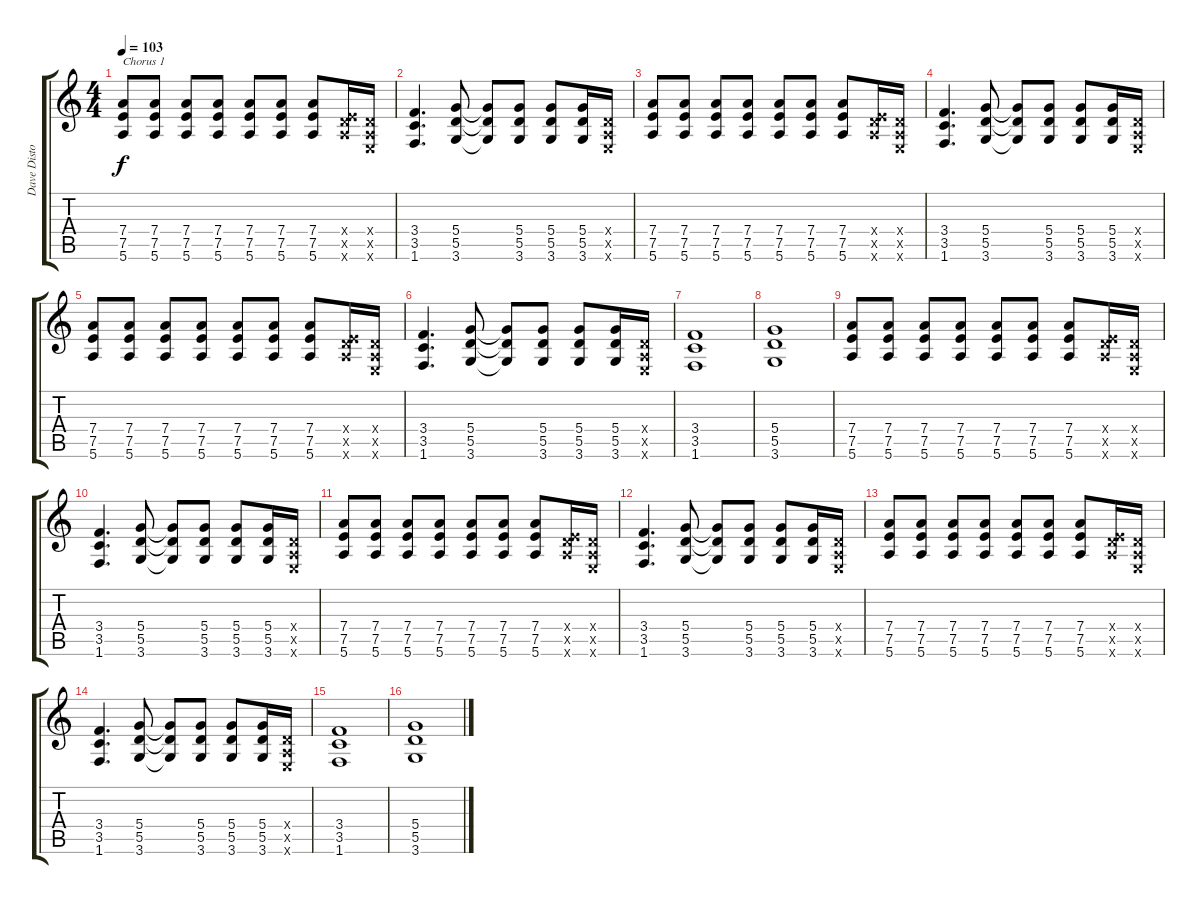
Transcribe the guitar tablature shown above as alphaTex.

\track ("Dave Distortion" "Dave Disto") {instrument distortionguitar}
\staff {score tabs}
\tuning (E4 B3 G3 D3 A2 E2) {hide}
\ts (4 4)
\tempo 103
\clef g2
\ks c
(7.4 7.5 5.6).8{txt "Chorus 1" dy f} (7.4 7.5 5.6).8 (7.4 7.5 5.6).8 (7.4 7.5 5.6).8 (7.4 7.5 5.6).8 (7.4 7.5 5.6).8 (7.4 7.5 5.6).8 (0.4{x} 7.5{x} 5.6{x}).16 (0.4{x} 0.5{x} 0.6{x}).16 |
(3.4 3.5 1.6).4{d} (5.4 5.5 3.6).8 (5.4{t} 5.5{t} 3.6{t}).8 (5.4 5.5 3.6).8 (5.4 5.5 3.6).8 (5.4 5.5 3.6).16 (0.4{x} 0.5{x} 0.6{x}).16 |
(7.4 7.5 5.6).8 (7.4 7.5 5.6).8 (7.4 7.5 5.6).8 (7.4 7.5 5.6).8 (7.4 7.5 5.6).8 (7.4 7.5 5.6).8 (7.4 7.5 5.6).8 (0.4{x} 7.5{x} 5.6{x}).16 (0.4{x} 0.5{x} 0.6{x}).16 |
(3.4 3.5 1.6).4{d} (5.4 5.5 3.6).8 (5.4{t} 5.5{t} 3.6{t}).8 (5.4 5.5 3.6).8 (5.4 5.5 3.6).8 (5.4 5.5 3.6).16 (0.4{x} 0.5{x} 0.6{x}).16 |
(7.4 7.5 5.6).8 (7.4 7.5 5.6).8 (7.4 7.5 5.6).8 (7.4 7.5 5.6).8 (7.4 7.5 5.6).8 (7.4 7.5 5.6).8 (7.4 7.5 5.6).8 (0.4{x} 7.5{x} 5.6{x}).16 (0.4{x} 0.5{x} 0.6{x}).16 |
(3.4 3.5 1.6).4{d} (5.4 5.5 3.6).8 (5.4{t} 5.5{t} 3.6{t}).8 (5.4 5.5 3.6).8 (5.4 5.5 3.6).8 (5.4 5.5 3.6).16 (0.4{x} 0.5{x} 0.6{x}).16 |
(3.4 3.5 1.6).1 |
(5.4 5.5 3.6).1 |
(7.4 7.5 5.6).8 (7.4 7.5 5.6).8 (7.4 7.5 5.6).8 (7.4 7.5 5.6).8 (7.4 7.5 5.6).8 (7.4 7.5 5.6).8 (7.4 7.5 5.6).8 (0.4{x} 7.5{x} 5.6{x}).16 (0.4{x} 0.5{x} 0.6{x}).16 |
(3.4 3.5 1.6).4{d} (5.4 5.5 3.6).8 (5.4{t} 5.5{t} 3.6{t}).8 (5.4 5.5 3.6).8 (5.4 5.5 3.6).8 (5.4 5.5 3.6).16 (0.4{x} 0.5{x} 0.6{x}).16 |
(7.4 7.5 5.6).8 (7.4 7.5 5.6).8 (7.4 7.5 5.6).8 (7.4 7.5 5.6).8 (7.4 7.5 5.6).8 (7.4 7.5 5.6).8 (7.4 7.5 5.6).8 (0.4{x} 7.5{x} 5.6{x}).16 (0.4{x} 0.5{x} 0.6{x}).16 |
(3.4 3.5 1.6).4{d} (5.4 5.5 3.6).8 (5.4{t} 5.5{t} 3.6{t}).8 (5.4 5.5 3.6).8 (5.4 5.5 3.6).8 (5.4 5.5 3.6).16 (0.4{x} 0.5{x} 0.6{x}).16 |
(7.4 7.5 5.6).8 (7.4 7.5 5.6).8 (7.4 7.5 5.6).8 (7.4 7.5 5.6).8 (7.4 7.5 5.6).8 (7.4 7.5 5.6).8 (7.4 7.5 5.6).8 (0.4{x} 7.5{x} 5.6{x}).16 (0.4{x} 0.5{x} 0.6{x}).16 |
(3.4 3.5 1.6).4{d} (5.4 5.5 3.6).8 (5.4{t} 5.5{t} 3.6{t}).8 (5.4 5.5 3.6).8 (5.4 5.5 3.6).8 (5.4 5.5 3.6).16 (0.4{x} 0.5{x} 0.6{x}).16 |
(3.4 3.5 1.6).1 |
(5.4 5.5 3.6).1
